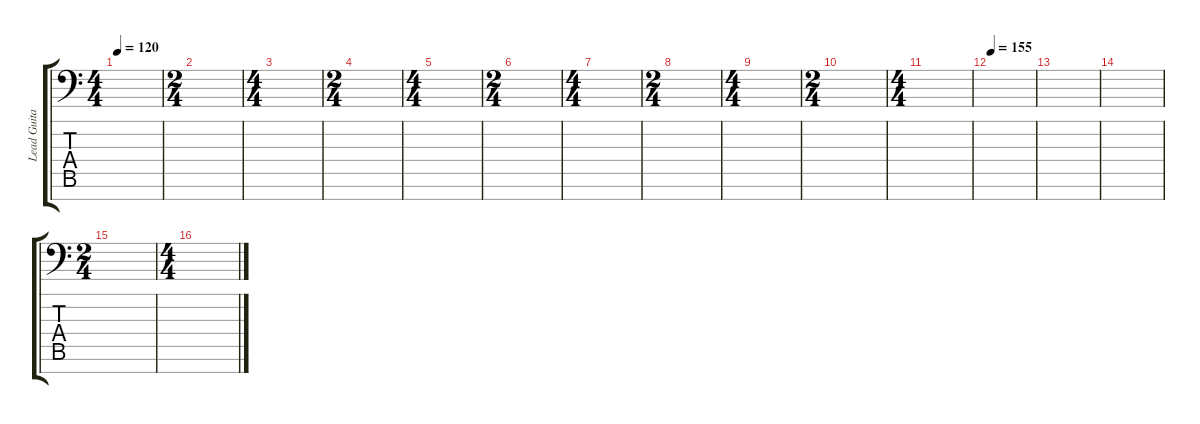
\track ("Lead Guitar" "Lead Guita") {instrument overdrivenguitar}
\staff {score tabs}
\tuning (E4 B3 G3 D3 A2 E2 C-1) {hide}
\ts (4 4)
\tempo 120
\clef f4
\ks c
|
\ts (2 4)
|
\ts (4 4)
|
\ts (2 4)
|
\ts (4 4)
|
\ts (2 4)
|
\ts (4 4)
|
\ts (2 4)
|
\ts (4 4)
|
\ts (2 4)
|
\ts (4 4)
|
\tempo 155
|
|
|
\ts (2 4)
|
\ts (4 4)
